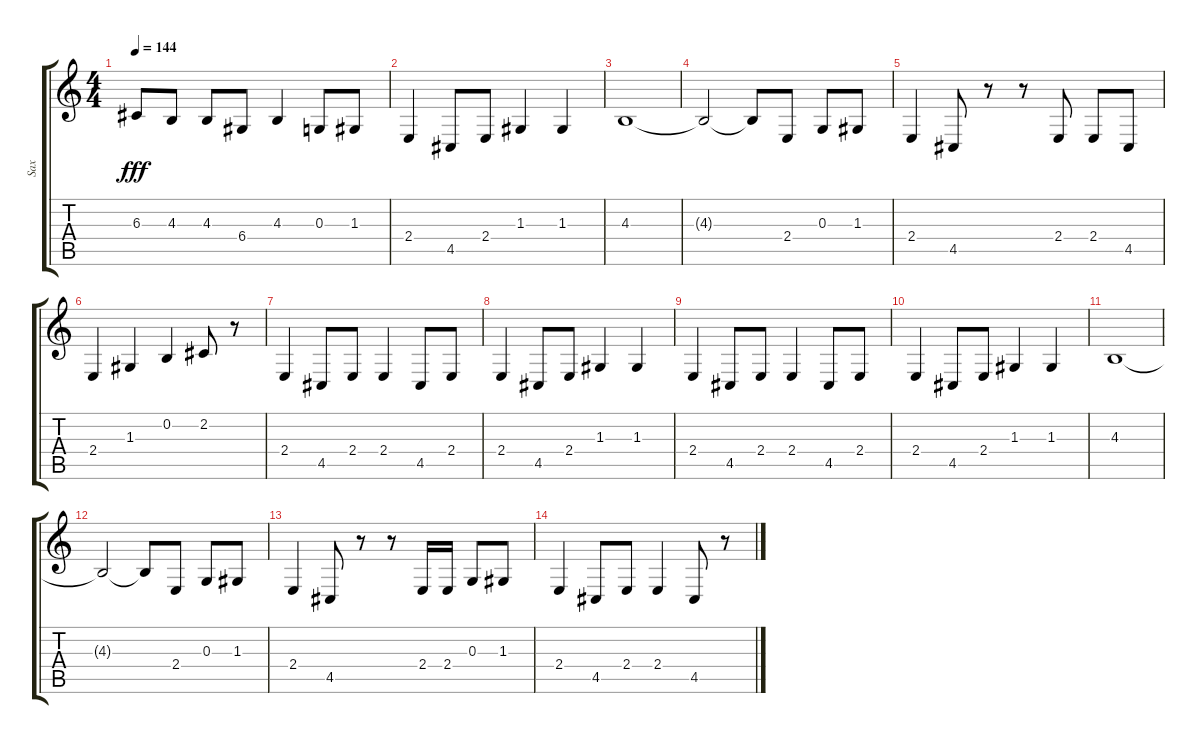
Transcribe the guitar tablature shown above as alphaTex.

\track ("Sax" "Sax") {instrument tenorsax}
\staff {score tabs}
\tuning (E4 B3 G3 D3 A2 E2) {hide}
\ts (4 4)
\tempo 144
\clef g2
\ks c
6.3{t}.8{dy fff} 4.3.8 4.3.8 6.4.8 4.3.4 0.3.8 1.3.8 |
2.4.4 4.5.8 2.4.8 1.3.4 1.3.4 |
4.3.1 |
4.3{t}.2 4.3{t}.8 2.4.8 0.3.8 1.3.8 |
2.4.4 4.5.8 r.8 r.8 2.4.8 2.4.8 4.5.8 |
2.4.4 1.3.4 0.2.4 2.2.8 r.8 |
2.4.4 4.5.8 2.4.8 2.4.4 4.5.8 2.4.8 |
2.4.4 4.5.8 2.4.8 1.3.4 1.3.4 |
2.4.4{volume 12} 4.5.8 2.4.8 2.4.4 4.5.8 2.4.8 |
2.4.4{volume 9} 4.5.8 2.4.8 1.3.4 1.3.4 |
4.3.1{volume 6} |
4.3{t}.2 4.3{t}.8 2.4.8 0.3.8 1.3.8 |
2.4.4{volume 3} 4.5.8 r.8 r.8 2.4.16{volume 2} 2.4.16 0.3.8 1.3.8 |
2.4.4{volume 1} 4.5.8 2.4.8 2.4.4{volume 0} 4.5.8 r.8
